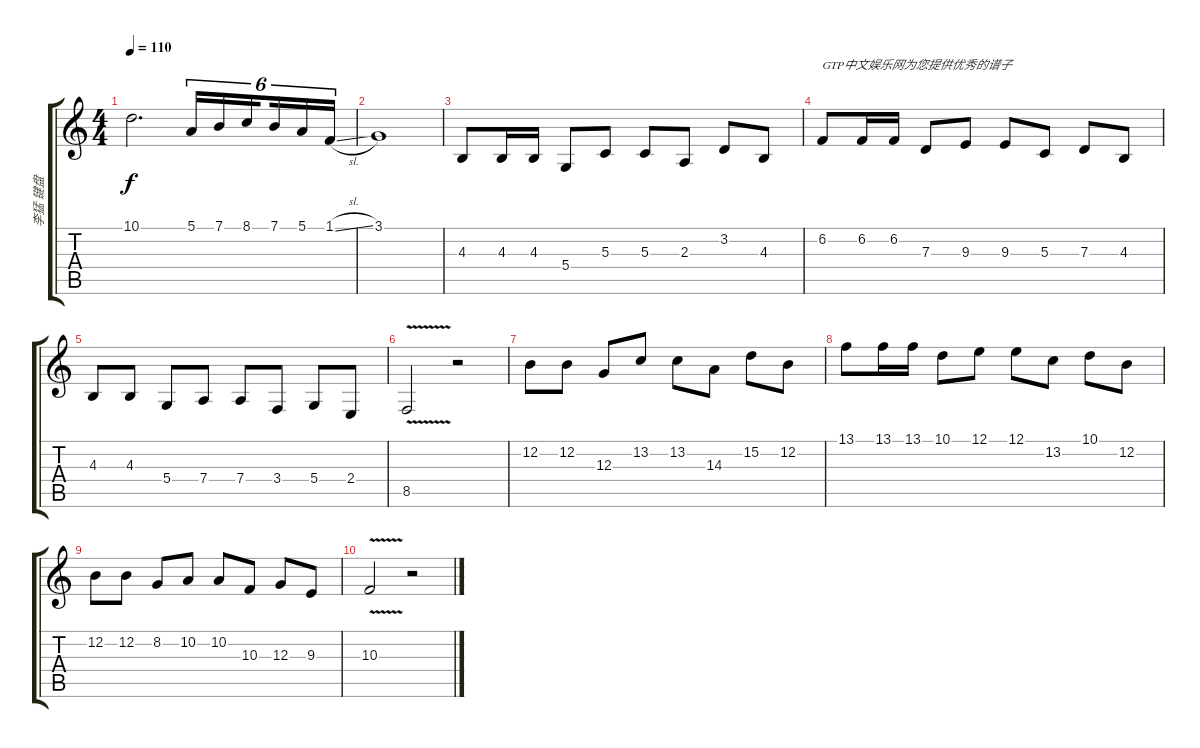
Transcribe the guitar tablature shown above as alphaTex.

\track ("李猛 键盘" "李猛 键盘") {instrument panflute}
\staff {score tabs}
\tuning (E4 B3 G3 D3 A2 E2) {hide}
\ts (4 4)
\tempo 110
\clef g2
\ks c
10.1.2{d dy f} 5.1.16{tu (6 4)} 7.1.16{tu (6 4)} 8.1.16{tu (6 4) beam splitsecondary} 7.1.16{tu (6 4)} 5.1.16{tu (6 4)} 1.1{sl}.16{tu (6 4)} |
3.1.1 |
4.3.8 4.3.16 4.3.16 5.4.8 5.3.8 5.3.8 2.3.8 3.2.8 4.3.8 |
6.2.8{txt "GTP中文娱乐网为您提供优秀的谱子"} 6.2.16 6.2.16 7.3.8 9.3.8 9.3.8 5.3.8 7.3.8 4.3.8 |
4.3.8 4.3.8 5.4.8 7.4.8 7.4.8 3.4.8 5.4.8 2.4.8 |
8.5{v}.2 r.2 |
12.2.8 12.2.8 12.3.8 13.2.8 13.2.8 14.3.8 15.2.8 12.2.8 |
13.1.8 13.1.16 13.1.16 10.1.8 12.1.8 12.1.8 13.2.8 10.1.8 12.2.8 |
12.2.8 12.2.8 8.2.8 10.2.8 10.2.8 10.3.8 12.3.8 9.3.8 |
10.3{v}.2 r.2
